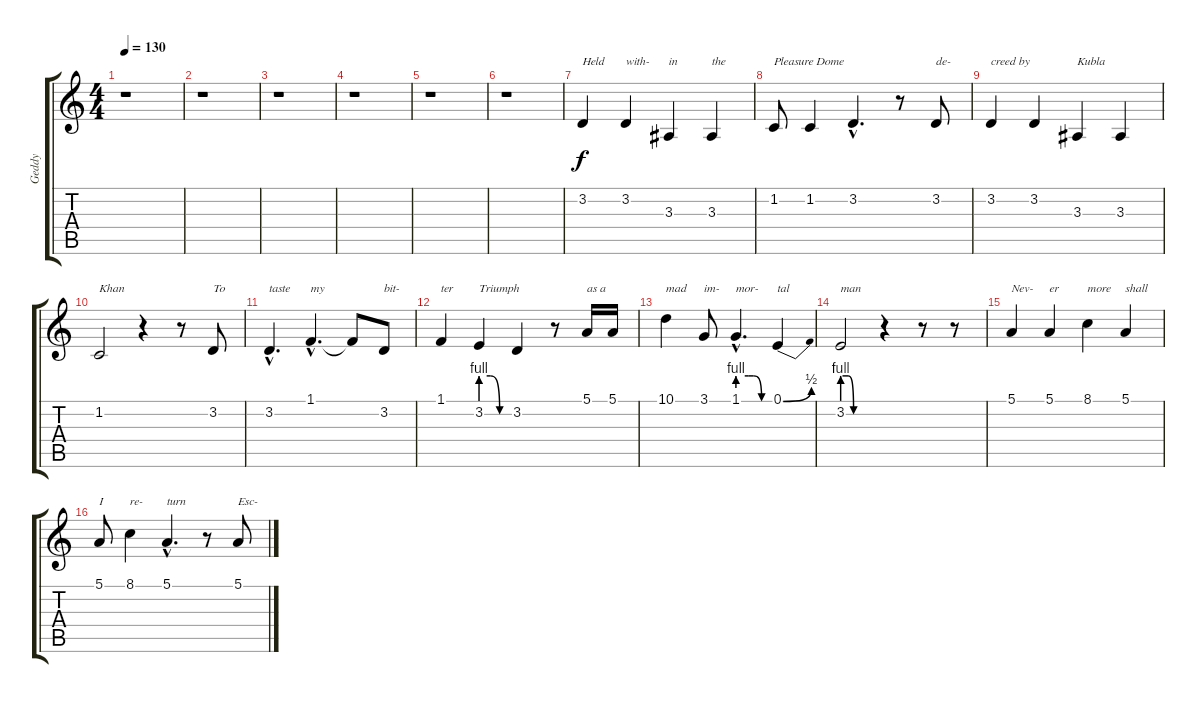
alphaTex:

\track ("Geddy" "Geddy") {instrument lead6voice}
\staff {score tabs}
\tuning (E4 B3 G3 D3 A2 E2) {hide}
\ts (4 4)
\tempo 130
\clef g2
\ks c
r.1{dy f} |
r.1 |
r.1 |
r.1 |
r.1 |
r.1 |
3.2.4{txt "Held" volume 14} 3.2.4{txt "with-"} 3.3.4{txt "in"} 3.3.4{txt "the"} |
1.2.8{txt "Pleasure Dome"} 1.2.4 3.2{hac}.4{d} r.8 3.2.8{txt "de-"} |
3.2.4{txt "creed by"} 3.2.4 3.3.4{txt "Kubla"} 3.3.4 |
1.2.2{txt "Khan"} r.4 r.8 3.2.8{txt "To"} |
3.2{hac}.4{d txt "taste"} 1.1{hac}.4{d txt "my"} 1.1{t}.8 3.2.8{txt "bit-"} |
1.1.4{txt "ter"} 3.2{be (custom 0 4 20 4 40 0 60 0)}.4{txt "Triumph"} 3.2.4 r.8 5.1.16{txt "as a"} 5.1.16 |
10.1.4{txt "mad"} 3.1.8{txt "im-"} 1.1{be (custom 0 4 20 4 30 4 45 0 60 0) hac}.4{d txt "mor-"} 0.1{be (bend 0 0 60 2)}.4{txt "tal"} |
3.2{be (custom 0 4 10 4 20 0 60 0)}.2{txt "man"} r.4 r.8 r.8 |
5.1.4{txt "Nev-"} 5.1.4{txt "er"} 8.1.4{txt "more"} 5.1.4{txt "shall"} |
5.1.8{txt "I"} 8.1.4{txt "re-"} 5.1{hac}.4{d txt "turn"} r.8 5.1.8{txt "Esc-"}
